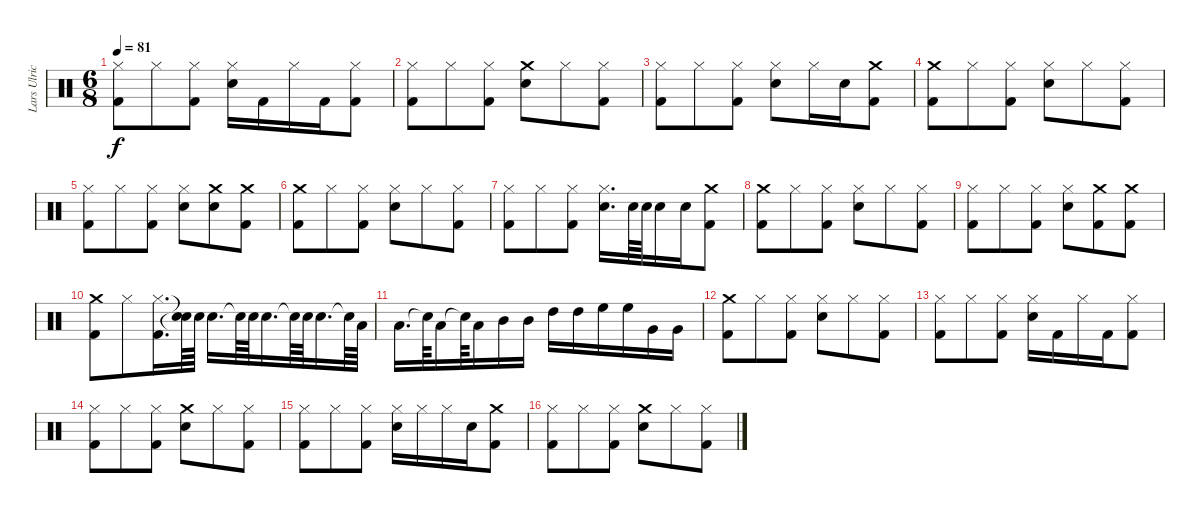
\track ("Lars Ulrich (Drums)" "Lars Ulric") {instrument percussion}
\staff {score}
\articulation defaults
\ts (6 8)
\tempo 81
\clef neutral
\ks c
("Hi-Hat (closed)" "Kick (hit) 2").8{dy f} "Hi-Hat (closed)".8 ("Kick (hit) 2" "Hi-Hat (closed)").8 ("Snare (hit) 2" "Hi-Hat (closed)").16 "Kick (hit) 2".16 "Hi-Hat (closed)".16 "Kick (hit) 2".16 ("Kick (hit) 2" "Hi-Hat (closed)").8 |
("Kick (hit) 2" "Hi-Hat (closed)").8 "Hi-Hat (closed)".8 ("Kick (hit) 2" "Hi-Hat (closed)").8 ("Crash medium (hit)" "Snare (hit) 2").8 "Hi-Hat (closed)".8 ("Hi-Hat (closed)" "Kick (hit) 2").8 |
("Kick (hit) 2" "Hi-Hat (closed)").8 "Hi-Hat (closed)".8 ("Kick (hit) 2" "Hi-Hat (closed)").8 ("Hi-Hat (closed)" "Snare (hit) 2").8 "Hi-Hat (closed)".16 "Snare (hit) 2".16 ("Crash medium (hit)" "Kick (hit) 2").8 |
("Kick (hit) 2" "Crash medium (hit)").8 "Hi-Hat (closed)".8 ("Hi-Hat (closed)" "Kick (hit) 2").8 ("Snare (hit) 2" "Hi-Hat (closed)").8 "Hi-Hat (closed)".8 ("Kick (hit) 2" "Hi-Hat (closed)").8 |
("Kick (hit) 2" "Hi-Hat (closed)").8 "Hi-Hat (closed)".8 ("Hi-Hat (closed)" "Kick (hit) 2").8 ("Snare (hit) 2" "Hi-Hat (closed)").8 ("Crash medium (hit)" "Snare (hit) 2").8 ("Crash medium (hit)" "Kick (hit) 2").8 |
("Crash medium (hit)" "Kick (hit) 2").8 "Hi-Hat (closed)".8 ("Kick (hit) 2" "Hi-Hat (closed)").8 ("Hi-Hat (closed)" "Snare (hit) 2").8 "Hi-Hat (closed)".8 ("Kick (hit) 2" "Hi-Hat (closed)").8 |
("Hi-Hat (closed)" "Kick (hit) 2").8 "Hi-Hat (closed)".8 ("Hi-Hat (closed)" "Kick (hit) 2").8 ("Snare (hit) 2" "Hi-Hat (closed)").16{d} "Snare (hit) 2".64 "Snare (hit) 2".64 "Snare (hit) 2".16 "Snare (hit) 2".16 ("Kick (hit) 2" "Crash medium (hit)").8 |
("Crash medium (hit)" "Kick (hit) 2").8 "Hi-Hat (closed)".8 ("Kick (hit) 2" "Hi-Hat (closed)").8 ("Snare (hit) 2" "Hi-Hat (closed)").8 "Hi-Hat (closed)".8 ("Kick (hit) 2" "Hi-Hat (closed)").8 |
("Hi-Hat (closed)" "Kick (hit) 2").8 "Hi-Hat (closed)".8 ("Kick (hit) 2" "Hi-Hat (closed)").8 ("Hi-Hat (closed)" "Snare (hit) 2").8 ("Kick (hit) 2" "Crash medium (hit)").8 ("Kick (hit) 2" "Crash medium (hit)").8 |
("Kick (hit) 2" "Crash medium (hit)").8 "Hi-Hat (closed)".8 ("Kick (hit) 2" "Hi-Hat (closed)").16{d} ("Snare (hit)"{t} "Snare (hit)"{t}).64 "Snare (hit) 2".64 "Snare (hit) 2".16{d} "Snare (hit)"{t}.64 "Snare (hit) 2".64 "Snare (hit) 2".16{d} "Snare (hit)"{t}.64 "Snare (hit) 2".64 "Snare (hit) 2".16{d} "Snare (hit)"{t}.64 "Low Tom (hit)".64 |
"Low Tom (hit)".16{d} "Snare (hit)"{t}.64 "Low Tom (hit)".16 "Snare (hit)"{t}.64 "Low Tom (hit)".16 "Mid Tom (hit)".16 "Mid Tom (hit)".16 "High Tom (hit)".16 "High Tom (hit)".16 "High Floor Tom (hit)".16 "High Floor Tom (hit)".16 "Very Low Tom (hit)".16 "Very Low Tom (hit)".16 |
("Kick (hit) 2" "Crash medium (hit)").8 "Hi-Hat (closed)".8 ("Kick (hit) 2" "Hi-Hat (closed)").8 ("Snare (hit) 2" "Hi-Hat (closed)").8 "Hi-Hat (closed)".8 ("Kick (hit) 2" "Hi-Hat (closed)").8 |
("Hi-Hat (closed)" "Kick (hit) 2").8 "Hi-Hat (closed)".8 ("Kick (hit) 2" "Hi-Hat (closed)").8 ("Hi-Hat (closed)" "Snare (hit) 2").16 "Kick (hit) 2".16 "Hi-Hat (closed)".16 "Kick (hit) 2".16 ("Kick (hit) 2" "Hi-Hat (closed)").8 |
("Hi-Hat (closed)" "Kick (hit) 2").8 "Hi-Hat (closed)".8 ("Hi-Hat (closed)" "Kick (hit) 2").8 ("Crash medium (hit)" "Snare (hit) 2").8 "Hi-Hat (closed)".8 ("Kick (hit) 2" "Hi-Hat (closed)").8 |
("Kick (hit) 2" "Hi-Hat (closed)").8 "Hi-Hat (closed)".8 ("Kick (hit) 2" "Hi-Hat (closed)").8 ("Hi-Hat (closed)" "Snare (hit) 2").16 "Hi-Hat (closed)".16 "Hi-Hat (closed)".16 "Snare (hit) 2".16 ("Crash medium (hit)" "Kick (hit) 2").8 |
("Kick (hit) 2" "Hi-Hat (closed)").8 "Hi-Hat (closed)".8 ("Kick (hit) 2" "Hi-Hat (closed)").8 ("Crash medium (hit)" "Snare (hit) 2").8 "Hi-Hat (closed)".8 ("Hi-Hat (closed)" "Kick (hit) 2").8
